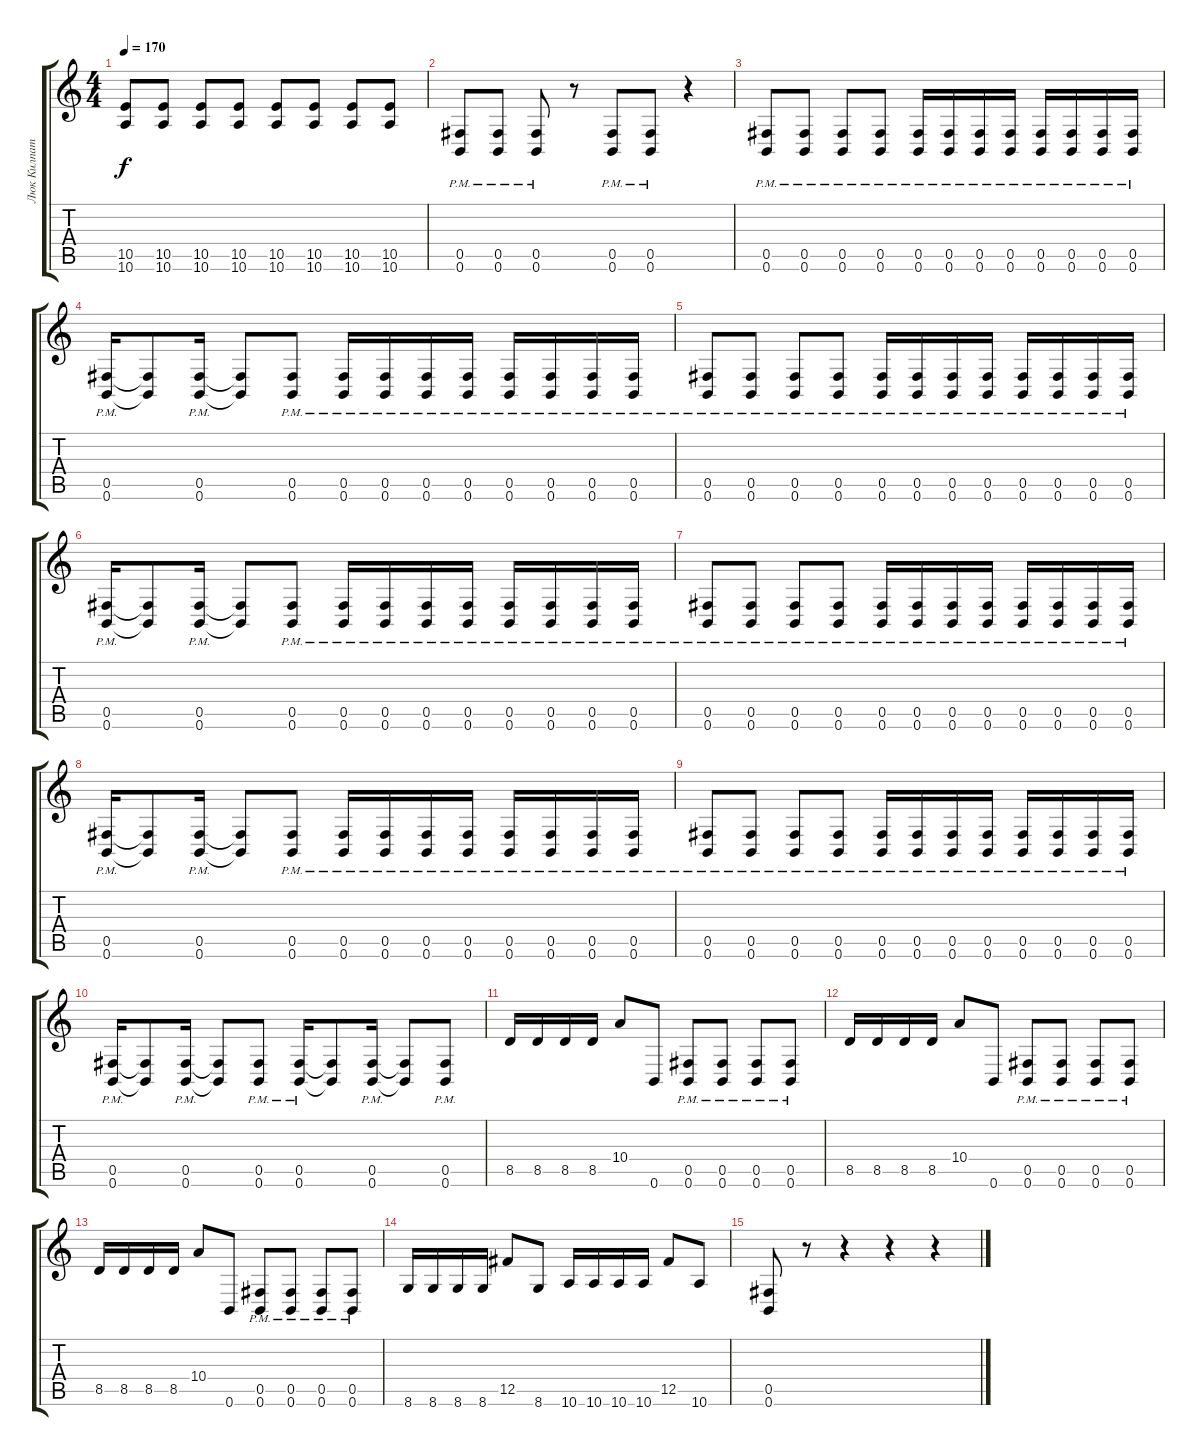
\track ("Люк Килпатрик (дабл гитар)" "Люк Килпат") {instrument overdrivenguitar}
\staff {score tabs}
\tuning (Db4 Ab3 E3 B2 Gb2 B1) {hide}
\ts (4 4)
\tempo 170
\clef g2
\ks c
(10.5{t} 10.6{t}).8{dy f} (10.5 10.6).8 (10.5 10.6).8 (10.5 10.6).8 (10.5 10.6).8 (10.5 10.6).8 (10.5 10.6).8 (10.5 10.6).8 |
(0.5{pm} 0.6{pm}).8 (0.5{pm} 0.6{pm}).8 (0.5{pm} 0.6{pm}).8 r.8 (0.5{pm} 0.6{pm}).8 (0.5{pm} 0.6{pm}).8 r.4 |
(0.5{pm} 0.6{pm}).8 (0.5{pm} 0.6{pm}).8 (0.5{pm} 0.6{pm}).8 (0.5{pm} 0.6{pm}).8 (0.5{pm} 0.6{pm}).16 (0.5{pm} 0.6{pm}).16 (0.5{pm} 0.6{pm}).16 (0.5{pm} 0.6{pm}).16 (0.5{pm} 0.6{pm}).16 (0.5{pm} 0.6{pm}).16 (0.5{pm} 0.6{pm}).16 (0.5{pm} 0.6{pm}).16 |
(0.5{pm} 0.6{pm}).16 (0.5{t} 0.6{t}).8 (0.5{pm} 0.6{pm}).16 (0.5{t} 0.6{t}).8 (0.5{pm} 0.6{pm}).8 (0.5{pm} 0.6{pm}).16 (0.5{pm} 0.6{pm}).16 (0.5{pm} 0.6{pm}).16 (0.5{pm} 0.6{pm}).16 (0.5{pm} 0.6{pm}).16 (0.5{pm} 0.6{pm}).16 (0.5{pm} 0.6{pm}).16 (0.5{pm} 0.6{pm}).16 |
(0.5{pm} 0.6{pm}).8 (0.5{pm} 0.6{pm}).8 (0.5{pm} 0.6{pm}).8 (0.5{pm} 0.6{pm}).8 (0.5{pm} 0.6{pm}).16 (0.5{pm} 0.6{pm}).16 (0.5{pm} 0.6{pm}).16 (0.5{pm} 0.6{pm}).16 (0.5{pm} 0.6{pm}).16 (0.5{pm} 0.6{pm}).16 (0.5{pm} 0.6{pm}).16 (0.5{pm} 0.6{pm}).16 |
(0.5{pm} 0.6{pm}).16 (0.5{t} 0.6{t}).8 (0.5{pm} 0.6{pm}).16 (0.5{t} 0.6{t}).8 (0.5{pm} 0.6{pm}).8 (0.5{pm} 0.6{pm}).16 (0.5{pm} 0.6{pm}).16 (0.5{pm} 0.6{pm}).16 (0.5{pm} 0.6{pm}).16 (0.5{pm} 0.6{pm}).16 (0.5{pm} 0.6{pm}).16 (0.5{pm} 0.6{pm}).16 (0.5{pm} 0.6{pm}).16 |
(0.5{pm} 0.6{pm}).8 (0.5{pm} 0.6{pm}).8 (0.5{pm} 0.6{pm}).8 (0.5{pm} 0.6{pm}).8 (0.5{pm} 0.6{pm}).16 (0.5{pm} 0.6{pm}).16 (0.5{pm} 0.6{pm}).16 (0.5{pm} 0.6{pm}).16 (0.5{pm} 0.6{pm}).16 (0.5{pm} 0.6{pm}).16 (0.5{pm} 0.6{pm}).16 (0.5{pm} 0.6{pm}).16 |
(0.5{pm} 0.6{pm}).16 (0.5{t} 0.6{t}).8 (0.5{pm} 0.6{pm}).16 (0.5{t} 0.6{t}).8 (0.5{pm} 0.6{pm}).8 (0.5{pm} 0.6{pm}).16 (0.5{pm} 0.6{pm}).16 (0.5{pm} 0.6{pm}).16 (0.5{pm} 0.6{pm}).16 (0.5{pm} 0.6{pm}).16 (0.5{pm} 0.6{pm}).16 (0.5{pm} 0.6{pm}).16 (0.5{pm} 0.6{pm}).16 |
(0.5{pm} 0.6{pm}).8 (0.5{pm} 0.6{pm}).8 (0.5{pm} 0.6{pm}).8 (0.5{pm} 0.6{pm}).8 (0.5{pm} 0.6{pm}).16 (0.5{pm} 0.6{pm}).16 (0.5{pm} 0.6{pm}).16 (0.5{pm} 0.6{pm}).16 (0.5{pm} 0.6{pm}).16 (0.5{pm} 0.6{pm}).16 (0.5{pm} 0.6{pm}).16 (0.5{pm} 0.6{pm}).16 |
(0.5{pm} 0.6{pm}).16 (0.5{t} 0.6{t}).8 (0.5{pm} 0.6{pm}).16 (0.5{t} 0.6{t}).8 (0.5{pm} 0.6{pm}).8 (0.5{pm} 0.6{pm}).16 (0.5{t} 0.6{t}).8 (0.5{pm} 0.6{pm}).16 (0.5{t} 0.6{t}).8 (0.5{pm} 0.6{pm}).8 |
8.5.16 8.5.16 8.5.16 8.5.16 10.4.8 0.6.8 (0.5{pm} 0.6{pm}).8 (0.5{pm} 0.6{pm}).8 (0.5{pm} 0.6{pm}).8 (0.5{pm} 0.6{pm}).8 |
8.5.16 8.5.16 8.5.16 8.5.16 10.4.8 0.6.8 (0.5{pm} 0.6{pm}).8 (0.5{pm} 0.6{pm}).8 (0.5{pm} 0.6{pm}).8 (0.5{pm} 0.6{pm}).8 |
8.5.16 8.5.16 8.5.16 8.5.16 10.4.8 0.6.8 (0.5{pm} 0.6{pm}).8 (0.5{pm} 0.6{pm}).8 (0.5{pm} 0.6{pm}).8 (0.5{pm} 0.6{pm}).8 |
8.6.16 8.6.16 8.6.16 8.6.16 12.5.8 8.6.8 10.6.16 10.6.16 10.6.16 10.6.16 12.5.8 10.6.8 |
(0.5 0.6).8 r.8 r.4 r.4 r.4
